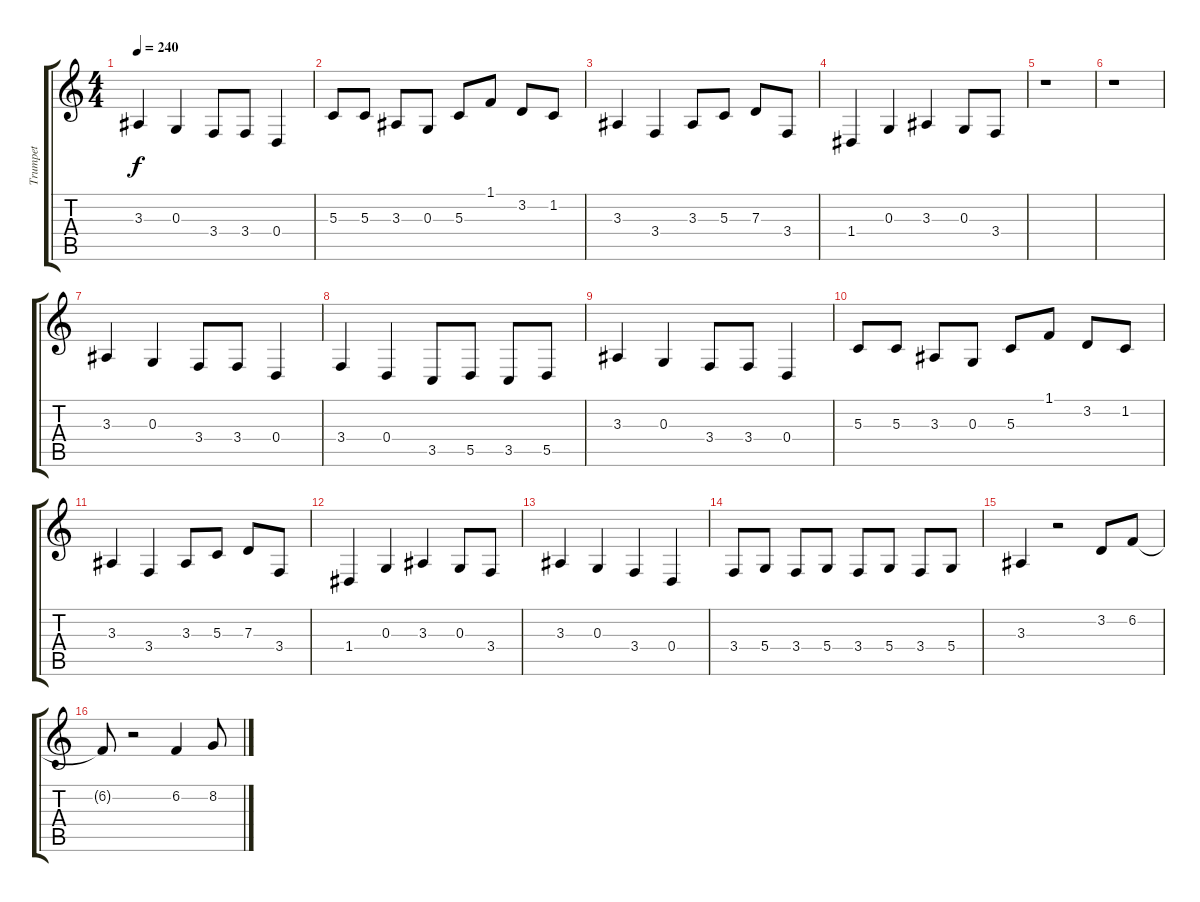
\track ("Trumpet" "Trumpet") {instrument trumpet}
\staff {score tabs}
\tuning (E4 B3 G3 D3 A2 E2) {hide}
\ts (4 4)
\tempo 240
\clef g2
\ks c
3.3.4{dy f} 0.3.4 3.4.8 3.4.8 0.4.4 |
5.3.8 5.3.8 3.3.8 0.3.8 5.3.8 1.1.8 3.2.8 1.2.8 |
3.3.4 3.4.4 3.3.8 5.3.8 7.3.8 3.4.8 |
1.4.4 0.3.4 3.3.4 0.3.8 3.4.8 |
r.1 |
r.1 |
3.3.4 0.3.4 3.4.8 3.4.8 0.4.4 |
3.4.4 0.4.4 3.5.8 5.5.8 3.5.8 5.5.8 |
3.3.4 0.3.4 3.4.8 3.4.8 0.4.4 |
5.3.8 5.3.8 3.3.8 0.3.8 5.3.8 1.1.8 3.2.8 1.2.8 |
3.3.4 3.4.4 3.3.8 5.3.8 7.3.8 3.4.8 |
1.4.4 0.3.4 3.3.4 0.3.8 3.4.8 |
3.3.4 0.3.4 3.4.4 0.4.4 |
3.4.8 5.4.8 3.4.8 5.4.8 3.4.8 5.4.8 3.4.8 5.4.8 |
3.3.4 r.2 3.2.8 6.2.8 |
6.2{t}.8 r.2 6.2.4 8.2.8
